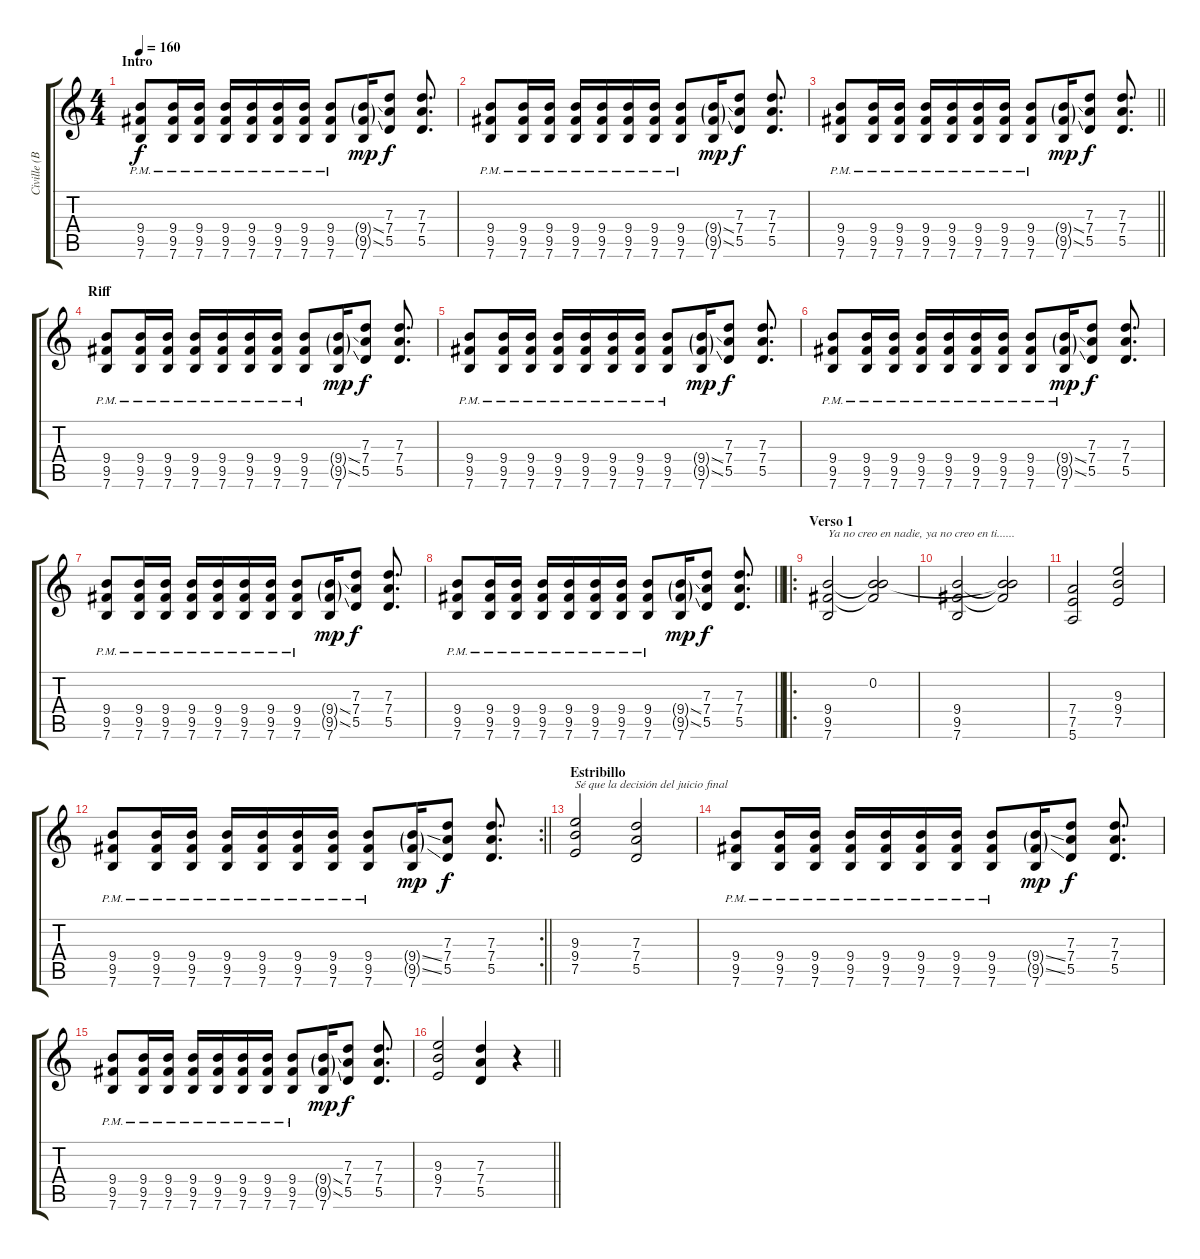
\track ("Civille (Base)" "Civille (B") {instrument distortionguitar}
\staff {score tabs}
\tuning (E4 B3 G3 D3 A2 E2) {hide}
\ts (4 4)
\section ("" "Intro")
\tempo 160
\clef g2
\ks c
(9.4{pm} 9.5{pm} 7.6{pm}).8{dy f instrument distortionguitar} (9.4{pm} 9.5{pm} 7.6{pm}).16 (9.4{pm} 9.5{pm} 7.6{pm}).16 (9.4{pm} 9.5{pm} 7.6{pm}).16 (9.4{pm} 9.5{pm} 7.6{pm}).16 (9.4{pm} 9.5{pm} 7.6{pm}).16 (9.4{pm} 9.5{pm} 7.6{pm}).16 (9.4{pm} 9.5{pm} 7.6{pm}).8 (9.4{ss g} 9.5{ss g} 7.6).16{dy mp} (7.3 7.4 5.5).8{dy f} (7.3 7.4 5.5).8{d} |
(9.4{pm} 9.5{pm} 7.6{pm}).8 (9.4{pm} 9.5{pm} 7.6{pm}).16 (9.4{pm} 9.5{pm} 7.6{pm}).16 (9.4{pm} 9.5{pm} 7.6{pm}).16 (9.4{pm} 9.5{pm} 7.6{pm}).16 (9.4{pm} 9.5{pm} 7.6{pm}).16 (9.4{pm} 9.5{pm} 7.6{pm}).16 (9.4{pm} 9.5{pm} 7.6{pm}).8 (9.4{ss g} 9.5{ss g} 7.6).16{dy mp} (7.3 7.4 5.5).8{dy f} (7.3 7.4 5.5).8{d} |
\barLineRight lightlight
(9.4{pm} 9.5{pm} 7.6{pm}).8 (9.4{pm} 9.5{pm} 7.6{pm}).16 (9.4{pm} 9.5{pm} 7.6{pm}).16 (9.4{pm} 9.5{pm} 7.6{pm}).16 (9.4{pm} 9.5{pm} 7.6{pm}).16 (9.4{pm} 9.5{pm} 7.6{pm}).16 (9.4{pm} 9.5{pm} 7.6{pm}).16 (9.4{pm} 9.5{pm} 7.6{pm}).8 (9.4{ss g} 9.5{ss g} 7.6).16{dy mp} (7.3 7.4 5.5).8{dy f} (7.3 7.4 5.5).8{d} |
\section ("" "Riff")
(9.4{pm} 9.5{pm} 7.6{pm}).8 (9.4{pm} 9.5{pm} 7.6{pm}).16 (9.4{pm} 9.5{pm} 7.6{pm}).16 (9.4{pm} 9.5{pm} 7.6{pm}).16 (9.4{pm} 9.5{pm} 7.6{pm}).16 (9.4{pm} 9.5{pm} 7.6{pm}).16 (9.4{pm} 9.5{pm} 7.6{pm}).16 (9.4{pm} 9.5{pm} 7.6{pm}).8 (9.4{ss g} 9.5{ss g} 7.6).16{dy mp} (7.3 7.4 5.5).8{dy f} (7.3 7.4 5.5).8{d} |
(9.4{pm} 9.5{pm} 7.6{pm}).8 (9.4{pm} 9.5{pm} 7.6{pm}).16 (9.4{pm} 9.5{pm} 7.6{pm}).16 (9.4{pm} 9.5{pm} 7.6{pm}).16 (9.4{pm} 9.5{pm} 7.6{pm}).16 (9.4{pm} 9.5{pm} 7.6{pm}).16 (9.4{pm} 9.5{pm} 7.6{pm}).16 (9.4{pm} 9.5{pm} 7.6{pm}).8 (9.4{ss g} 9.5{ss g} 7.6).16{dy mp} (7.3 7.4 5.5).8{dy f} (7.3 7.4 5.5).8{d} |
(9.4{pm} 9.5{pm} 7.6{pm}).8 (9.4{pm} 9.5{pm} 7.6{pm}).16 (9.4{pm} 9.5{pm} 7.6{pm}).16 (9.4{pm} 9.5{pm} 7.6{pm}).16 (9.4{pm} 9.5{pm} 7.6{pm}).16 (9.4{pm} 9.5{pm} 7.6{pm}).16 (9.4{pm} 9.5{pm} 7.6{pm}).16 (9.4{pm} 9.5{pm} 7.6{pm}).8 (9.4{ss g pm} 9.5{ss g pm} 7.6{pm}).16{dy mp} (7.3 7.4 5.5).8{dy f} (7.3 7.4 5.5).8{d} |
(9.4{pm} 9.5{pm} 7.6{pm}).8 (9.4{pm} 9.5{pm} 7.6{pm}).16 (9.4{pm} 9.5{pm} 7.6{pm}).16 (9.4{pm} 9.5{pm} 7.6{pm}).16 (9.4{pm} 9.5{pm} 7.6{pm}).16 (9.4{pm} 9.5{pm} 7.6{pm}).16 (9.4{pm} 9.5{pm} 7.6{pm}).16 (9.4{pm} 9.5{pm} 7.6{pm}).8 (9.4{ss g} 9.5{ss g} 7.6).16{dy mp} (7.3 7.4 5.5).8{dy f} (7.3 7.4 5.5).8{d} |
\barLineRight lightlight
(9.4{pm} 9.5{pm} 7.6{pm}).8 (9.4{pm} 9.5{pm} 7.6{pm}).16 (9.4{pm} 9.5{pm} 7.6{pm}).16 (9.4{pm} 9.5{pm} 7.6{pm}).16 (9.4{pm} 9.5{pm} 7.6{pm}).16 (9.4{pm} 9.5{pm} 7.6{pm}).16 (9.4{pm} 9.5{pm} 7.6{pm}).16 (9.4{pm} 9.5{pm} 7.6{pm}).8 (9.4{ss g} 9.5{ss g} 7.6).16{dy mp} (7.3 7.4 5.5).8{dy f} (7.3 7.4 5.5).8{d} |
\ro
\section ("" "Verso 1")
(9.4 9.5 7.6).2{txt "Ya no creo en nadie, ya no creo en ti......"} (0.2 9.4{t} 9.5{t}).2 |
(9.4 9.5 7.6).2 (0.2{t} 9.4{t} 9.5{t}).2 |
(7.4 7.5 5.6).2 (9.3 9.4 7.5).2 |
\rc 2
\barLineRight lightlight
(9.4{pm} 9.5{pm} 7.6{pm}).8 (9.4{pm} 9.5{pm} 7.6{pm}).16 (9.4{pm} 9.5{pm} 7.6{pm}).16 (9.4{pm} 9.5{pm} 7.6{pm}).16 (9.4{pm} 9.5{pm} 7.6{pm}).16 (9.4{pm} 9.5{pm} 7.6{pm}).16 (9.4{pm} 9.5{pm} 7.6{pm}).16 (9.4{pm} 9.5{pm} 7.6{pm}).8 (9.4{ss g} 9.5{ss g} 7.6).16{dy mp} (7.3 7.4 5.5).8{dy f} (7.3 7.4 5.5).8{d} |
\section ("" "Estribillo")
(9.3 9.4 7.5).2{txt "Sé que la decisión del juicio final"} (7.3 7.4 5.5).2 |
(9.4{pm} 9.5{pm} 7.6{pm}).8 (9.4{pm} 9.5{pm} 7.6{pm}).16 (9.4{pm} 9.5{pm} 7.6{pm}).16 (9.4{pm} 9.5{pm} 7.6{pm}).16 (9.4{pm} 9.5{pm} 7.6{pm}).16 (9.4{pm} 9.5{pm} 7.6{pm}).16 (9.4{pm} 9.5{pm} 7.6{pm}).16 (9.4{pm} 9.5{pm} 7.6{pm}).8 (9.4{ss g} 9.5{ss g} 7.6).16{dy mp} (7.3 7.4 5.5).8{dy f} (7.3 7.4 5.5).8{d} |
(9.4{pm} 9.5{pm} 7.6{pm}).8 (9.4{pm} 9.5{pm} 7.6{pm}).16 (9.4{pm} 9.5{pm} 7.6{pm}).16 (9.4{pm} 9.5{pm} 7.6{pm}).16 (9.4{pm} 9.5{pm} 7.6{pm}).16 (9.4{pm} 9.5{pm} 7.6{pm}).16 (9.4{pm} 9.5{pm} 7.6{pm}).16 (9.4{pm} 9.5{pm} 7.6{pm}).8 (9.4{ss g} 9.5{ss g} 7.6).16{dy mp} (7.3 7.4 5.5).8{dy f} (7.3 7.4 5.5).8{d} |
\barLineRight lightlight
(9.3 9.4 7.5).2 (7.3 7.4 5.5).4 r.4
